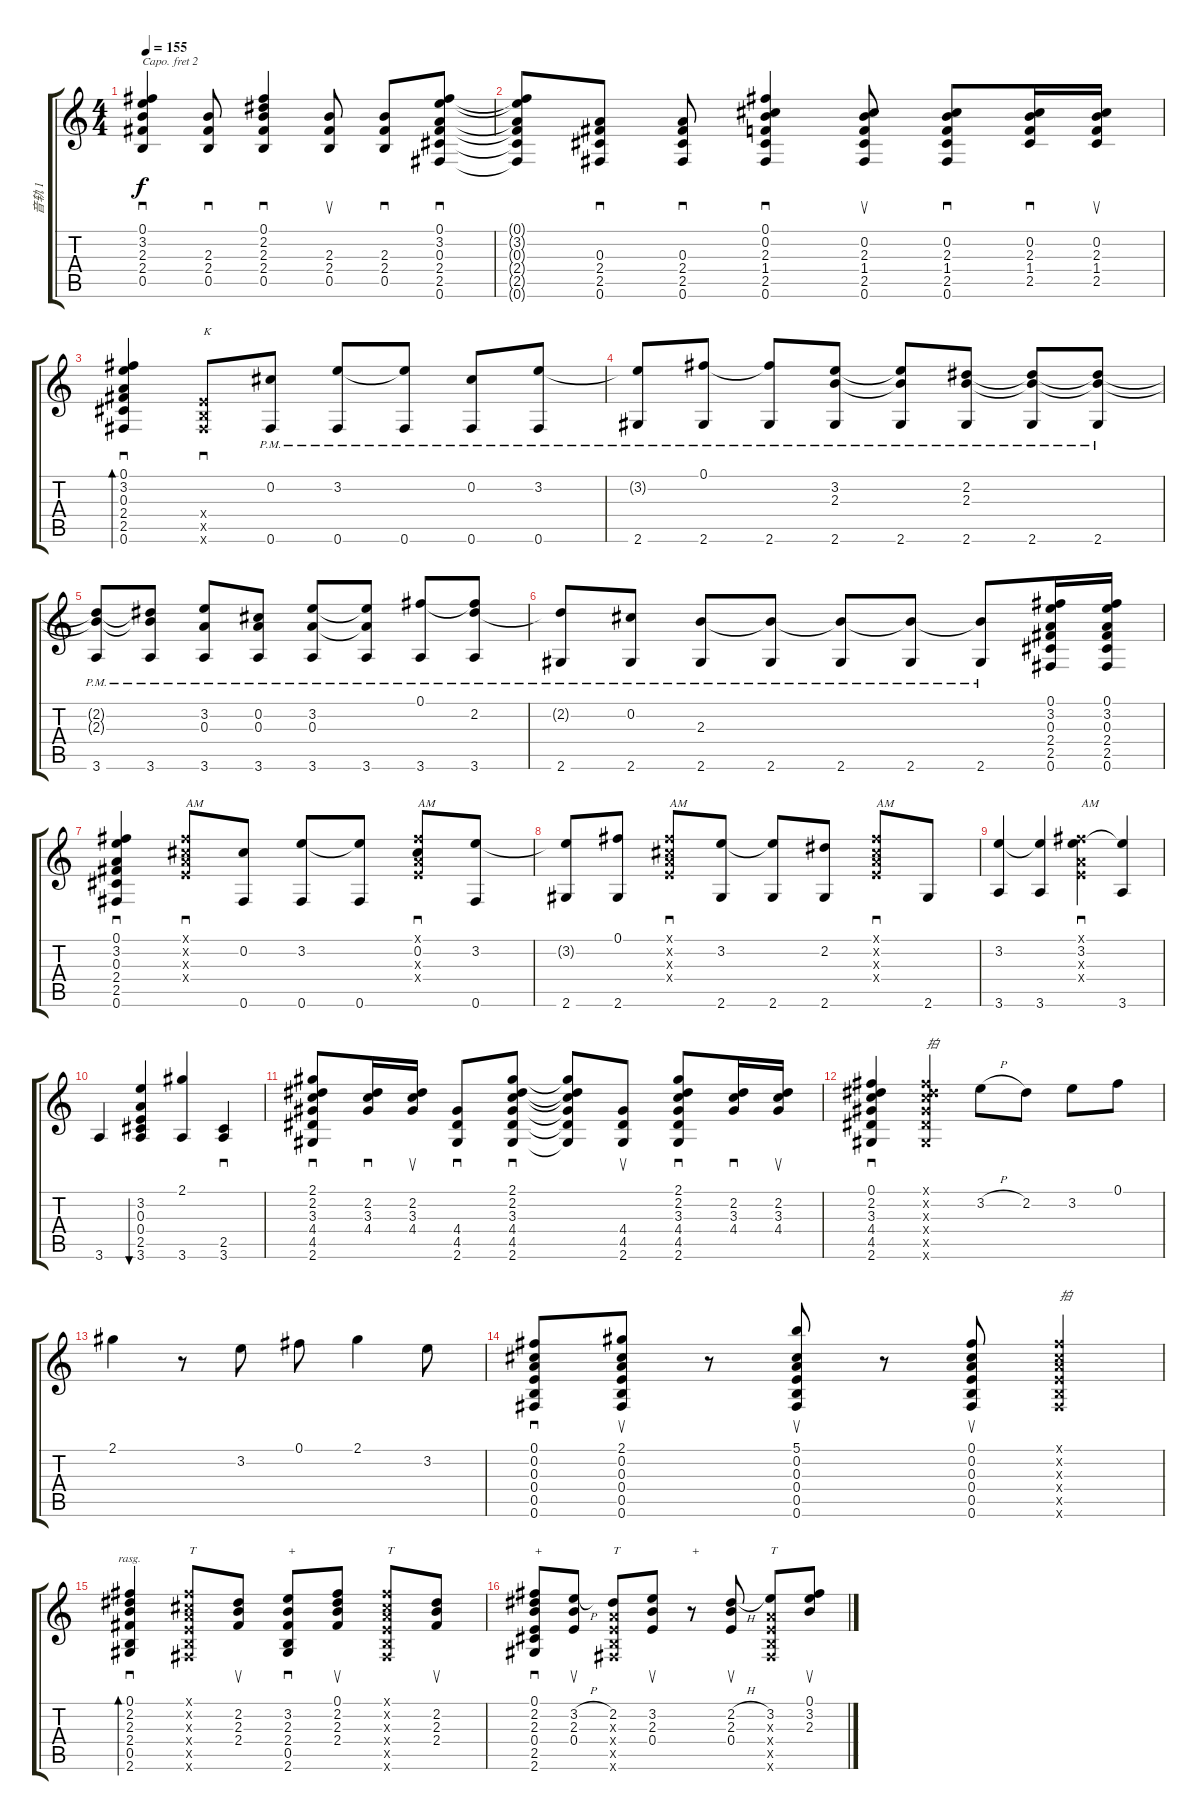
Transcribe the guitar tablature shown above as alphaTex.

\track ("音轨 1" "音轨 1") {instrument acousticguitarsteel}
\staff {score tabs}
\capo 2
\tuning (E4 B3 G3 D3 A2 E2) {hide}
\ts (4 4)
\tempo 155
\clef g2
\ks c
(0.1 3.2 2.3 2.4 0.5).4{sd dy f} (2.3 2.4 0.5).8{sd} (0.1 2.2 2.3 2.4 0.5).4{sd} (2.3 2.4 0.5).8{su} (2.3 2.4 0.5).8{sd} (0.1 3.2 0.3 2.4 2.5 0.6).8{sd} |
(0.1{t} 3.2{t} 0.3{t} 2.4{t} 2.5{t} 0.6{t}).8 (0.3 2.4 2.5 0.6).8{sd} (0.3 2.4 2.5 0.6).8{sd} (0.1 0.2 2.3 1.4 2.5 0.6).4{sd} (0.2 2.3 1.4 2.5 0.6).8{su} (0.2 2.3 1.4 2.5 0.6).8{sd} (0.2 2.3 1.4 2.5).16{sd} (0.2 2.3 1.4 2.5).16{su} |
(0.1 3.2 0.3 2.4 2.5 0.6).4{sd bd 60} (0.4{x} 0.5{x} 0.6{x}).8{sd txt "K"} (0.2 0.6{pm}).8 (3.2 0.6{pm}).8 (3.2{t} 0.6{pm}).8 (0.2 0.6{pm}).8 (3.2 0.6{pm}).8 |
(3.2{t} 2.6{pm}).8 (0.1 2.6{pm}).8 (0.1{t} 2.6{pm}).8 (3.2 2.3 2.6{pm}).8 (3.2{t} 2.3{t} 2.6{pm}).8 (2.2 2.3 2.6{pm}).8 (2.2{t} 2.3{t} 2.6{pm}).8 (2.2{t} 2.3{t} 2.6{pm}).8 |
(2.2{t} 2.3{t} 3.6{pm}).8 (2.2{t} 2.3{t} 3.6{pm}).8 (3.2 0.3 3.6{pm}).8 (0.2 0.3 3.6{pm}).8 (3.2 0.3 3.6{pm}).8 (3.2{t} 0.3{t} 3.6{pm}).8 (0.1 3.6{pm}).8 (0.1{t} 2.2 3.6{pm}).8 |
(2.2{t} 2.6{pm}).8 (0.2 2.6{pm}).8 (2.3 2.6{pm}).8 (2.3{t} 2.6{pm}).8 (2.3{t} 2.6{pm}).8 (2.3{t} 2.6{pm}).8 (2.3{t} 2.6{pm}).8 (0.1 3.2 0.3 2.4 2.5 0.6).16 (0.1 3.2 0.3 2.4 2.5 0.6).16 |
(0.1 3.2 0.3 2.4 2.5 0.6).4{sd} (0.1{x} 0.2{x} 0.3{x} 0.4{x}).8{sd txt "AM"} (0.2 0.6).8 (3.2 0.6).8 (3.2{t} 0.6).8 (0.1{x} 0.2 0.3{x} 0.4{x}).8{sd txt "AM"} (3.2 0.6).8 |
(3.2{t} 2.6).8 (0.1 2.6).8 (0.1{x} 0.2{x} 0.3{x} 0.4{x}).8{sd txt "AM"} (3.2 2.6).8 (3.2{t} 2.6).8 (2.2 2.6).8 (0.1{x} 0.2{x} 0.3{x} 0.4{x}).8{sd txt "AM"} 2.6.8 |
(3.2 3.6).4 (3.2{t} 3.6).4 (0.1{x} 3.2 0.3{x} 0.4{x}).4{sd txt "AM"} (3.2{t} 3.6).4 |
3.6.4 (3.2 0.3 0.4 2.5 3.6).4{bu 240} (2.1 3.6).4 (2.5 3.6).4{sd} |
(2.1 2.2 3.3 4.4 4.5 2.6).8{sd} (2.2 3.3 4.4).16{sd} (2.2 3.3 4.4).16{su} (4.4 4.5 2.6).8{sd} (2.1 2.2 3.3 4.4 4.5 2.6).8{sd} (2.1{t} 2.2{t} 3.3{t} 4.4{t} 4.5{t} 2.6{t}).8 (4.4 4.5 2.6).8{su} (2.1 2.2 3.3 4.4 4.5 2.6).8{sd} (2.2 3.3 4.4).16{sd} (2.2 3.3 4.4).16{su} |
(0.1 2.2 3.3 4.4 4.5 2.6).4{sd} (0.1{x} 2.2{x} 3.3{x} 4.4{x} 4.5{x} 2.6{x}).4{txt "拍"} 3.2{h}.8 2.2.8 3.2.8 0.1.8 |
2.1.4 r.8 3.2.8 0.1.8 2.1.4 3.2.8 |
(0.1 0.2 0.3 0.4 0.5 0.6).8{sd} (2.1 0.2 0.3 0.4 0.5 0.6).8{su} r.8 (5.1 0.2 0.3 0.4 0.5 0.6).8{su} r.8 (0.1 0.2 0.3 0.4 0.5 0.6).8{su} (0.1{x} 0.2{x} 0.3{x} 0.4{x} 0.5{x} 0.6{x}).4{txt "拍"} |
(0.1 2.2 2.3 2.4 0.5 2.6).4{sd bd 120 rasg ii} (0.1{x} 0.2{x} 0.3{x} 0.4{x} 0.5{x} 0.6{x}).8{txt "T"} (2.2 2.3 2.4).8{su} (3.2 2.3 2.4 0.5 2.6).8{sd txt "+"} (0.1 2.2 2.3 2.4).8{su} (0.1{x} 0.2{x} 0.3{x} 0.4{x} 0.5{x} 0.6{x}).8{txt "T"} (2.2 2.3 2.4).8{su} |
(0.1 2.2 2.3 0.4 2.5 2.6).8{sd txt "+"} (3.2{h} 2.3 0.4).8{su} (2.2 0.3{x} 0.4{x} 0.5{x} 0.6{x}).8{txt "T"} (3.2 2.3 0.4).8{su} r.8{txt "+"} (2.2{h} 2.3 0.4).8{su} (3.2 0.3{x} 0.4{x} 0.5{x} 0.6{x}).8{txt "T"} (0.1 3.2 2.3).8{su}
